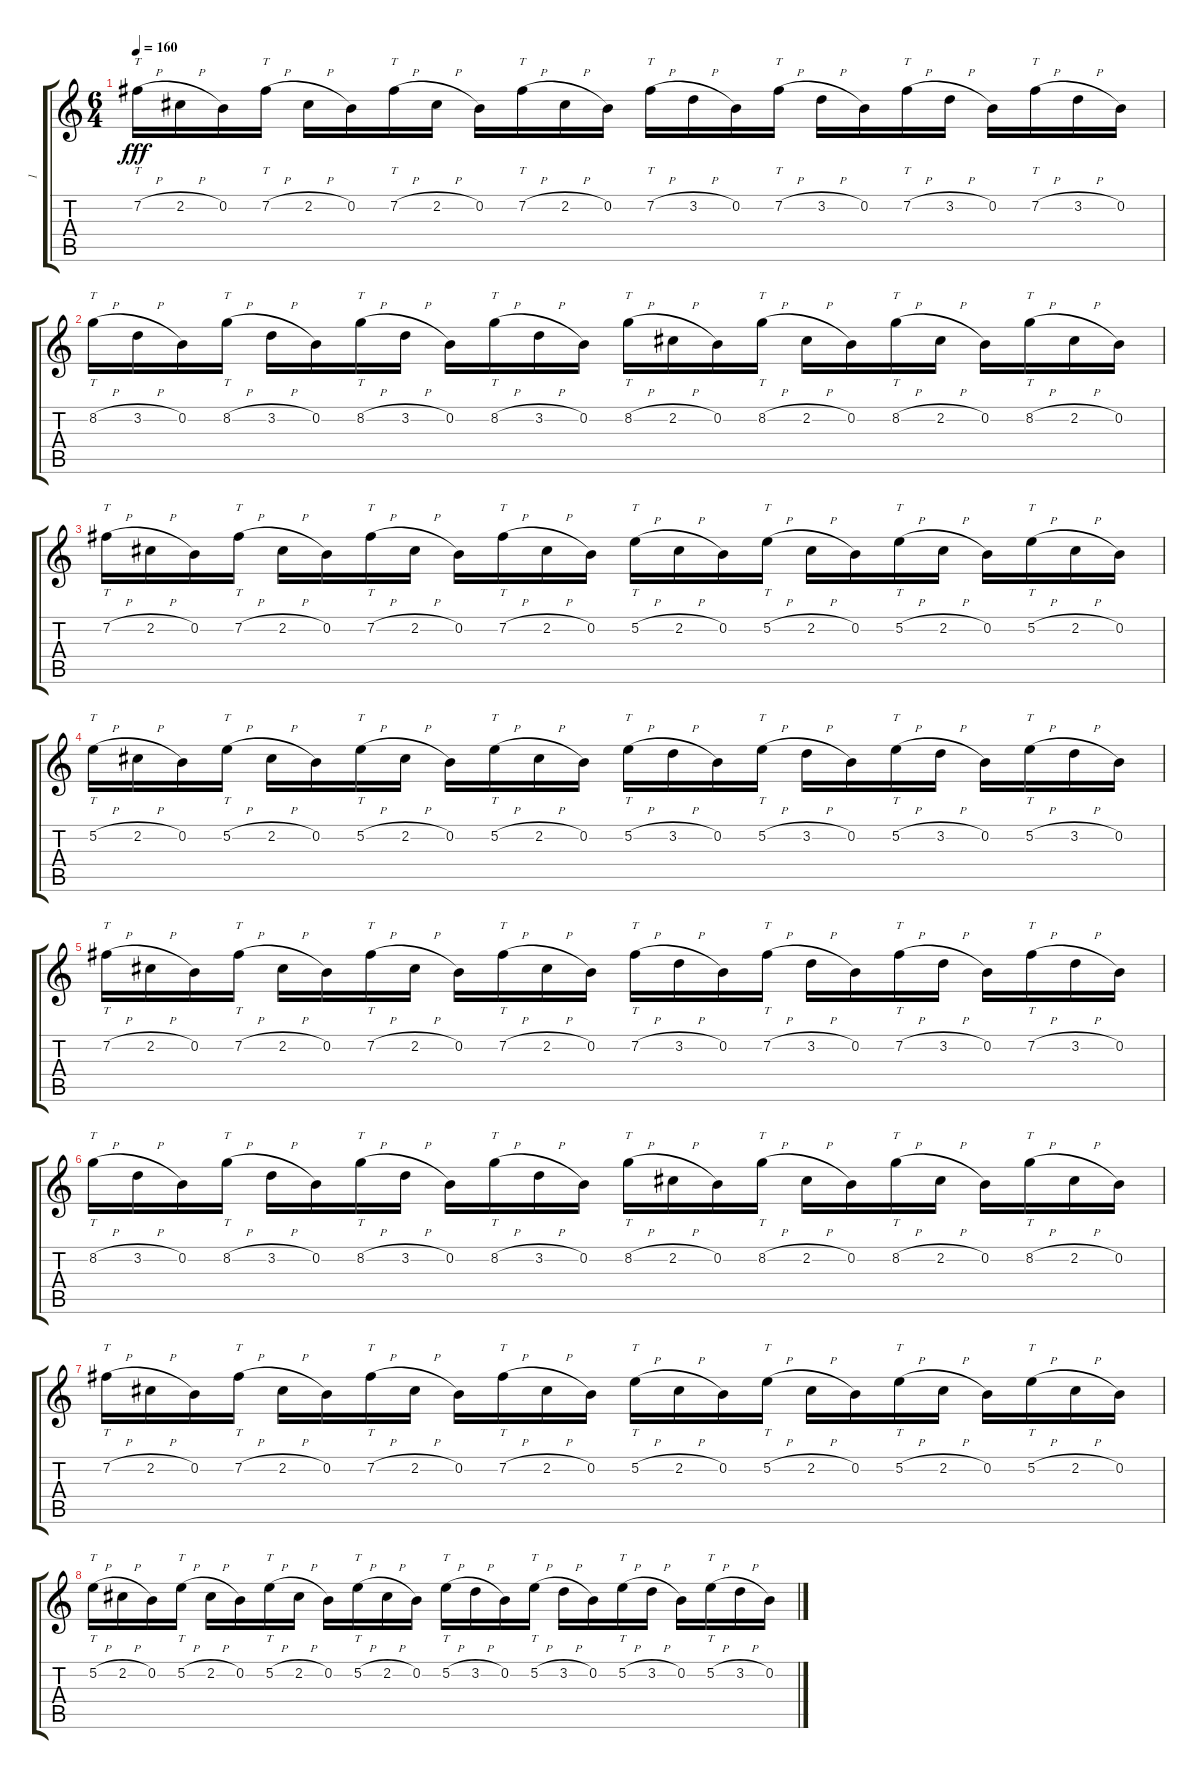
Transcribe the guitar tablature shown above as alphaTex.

\track ("1" "1") {instrument overdrivenguitar}
\staff {score tabs}
\tuning (E4 B3 G3 D3 A2 E2) {hide}
\ts (6 4)
\tempo 160
\clef g2
\ks c
7.2{h}.16{tt dy fff} 2.2{h}.16 0.2.16 7.2{h}.16{tt} 2.2{h}.16 0.2.16 7.2{h}.16{tt} 2.2{h}.16 0.2.16 7.2{h}.16{tt} 2.2{h}.16 0.2.16 7.2{h}.16{tt} 3.2{h}.16 0.2.16 7.2{h}.16{tt} 3.2{h}.16 0.2.16 7.2{h}.16{tt} 3.2{h}.16 0.2.16 7.2{h}.16{tt} 3.2{h}.16 0.2.16 |
8.2{h}.16{tt} 3.2{h}.16 0.2.16 8.2{h}.16{tt} 3.2{h}.16 0.2.16 8.2{h}.16{tt} 3.2{h}.16 0.2.16 8.2{h}.16{tt} 3.2{h}.16 0.2.16 8.2{h}.16{tt} 2.2{h}.16 0.2.16 8.2{h}.16{tt} 2.2{h}.16 0.2.16 8.2{h}.16{tt} 2.2{h}.16 0.2.16 8.2{h}.16{tt} 2.2{h}.16 0.2.16 |
7.2{h}.16{tt} 2.2{h}.16 0.2.16 7.2{h}.16{tt} 2.2{h}.16 0.2.16 7.2{h}.16{tt} 2.2{h}.16 0.2.16 7.2{h}.16{tt} 2.2{h}.16 0.2.16 5.2{h}.16{tt} 2.2{h}.16 0.2.16 5.2{h}.16{tt} 2.2{h}.16 0.2.16 5.2{h}.16{tt} 2.2{h}.16 0.2.16 5.2{h}.16{tt} 2.2{h}.16 0.2.16 |
5.2{h}.16{tt} 2.2{h}.16 0.2.16 5.2{h}.16{tt} 2.2{h}.16 0.2.16 5.2{h}.16{tt} 2.2{h}.16 0.2.16 5.2{h}.16{tt} 2.2{h}.16 0.2.16 5.2{h}.16{tt} 3.2{h}.16 0.2.16 5.2{h}.16{tt} 3.2{h}.16 0.2.16 5.2{h}.16{tt} 3.2{h}.16 0.2.16 5.2{h}.16{tt} 3.2{h}.16 0.2.16 |
7.2{h}.16{tt} 2.2{h}.16 0.2.16 7.2{h}.16{tt} 2.2{h}.16 0.2.16 7.2{h}.16{tt} 2.2{h}.16 0.2.16 7.2{h}.16{tt} 2.2{h}.16 0.2.16 7.2{h}.16{tt} 3.2{h}.16 0.2.16 7.2{h}.16{tt} 3.2{h}.16 0.2.16 7.2{h}.16{tt} 3.2{h}.16 0.2.16 7.2{h}.16{tt} 3.2{h}.16 0.2.16 |
8.2{h}.16{tt} 3.2{h}.16 0.2.16 8.2{h}.16{tt} 3.2{h}.16 0.2.16 8.2{h}.16{tt} 3.2{h}.16 0.2.16 8.2{h}.16{tt} 3.2{h}.16 0.2.16 8.2{h}.16{tt} 2.2{h}.16 0.2.16 8.2{h}.16{tt} 2.2{h}.16 0.2.16 8.2{h}.16{tt} 2.2{h}.16 0.2.16 8.2{h}.16{tt} 2.2{h}.16 0.2.16 |
7.2{h}.16{tt} 2.2{h}.16 0.2.16 7.2{h}.16{tt} 2.2{h}.16 0.2.16 7.2{h}.16{tt} 2.2{h}.16 0.2.16 7.2{h}.16{tt} 2.2{h}.16 0.2.16 5.2{h}.16{tt} 2.2{h}.16 0.2.16 5.2{h}.16{tt} 2.2{h}.16 0.2.16 5.2{h}.16{tt} 2.2{h}.16 0.2.16 5.2{h}.16{tt} 2.2{h}.16 0.2.16 |
5.2{h}.16{tt} 2.2{h}.16 0.2.16 5.2{h}.16{tt} 2.2{h}.16 0.2.16 5.2{h}.16{tt} 2.2{h}.16 0.2.16 5.2{h}.16{tt} 2.2{h}.16 0.2.16 5.2{h}.16{tt} 3.2{h}.16 0.2.16 5.2{h}.16{tt} 3.2{h}.16 0.2.16 5.2{h}.16{tt} 3.2{h}.16 0.2.16 5.2{h}.16{tt} 3.2{h}.16 0.2.16
